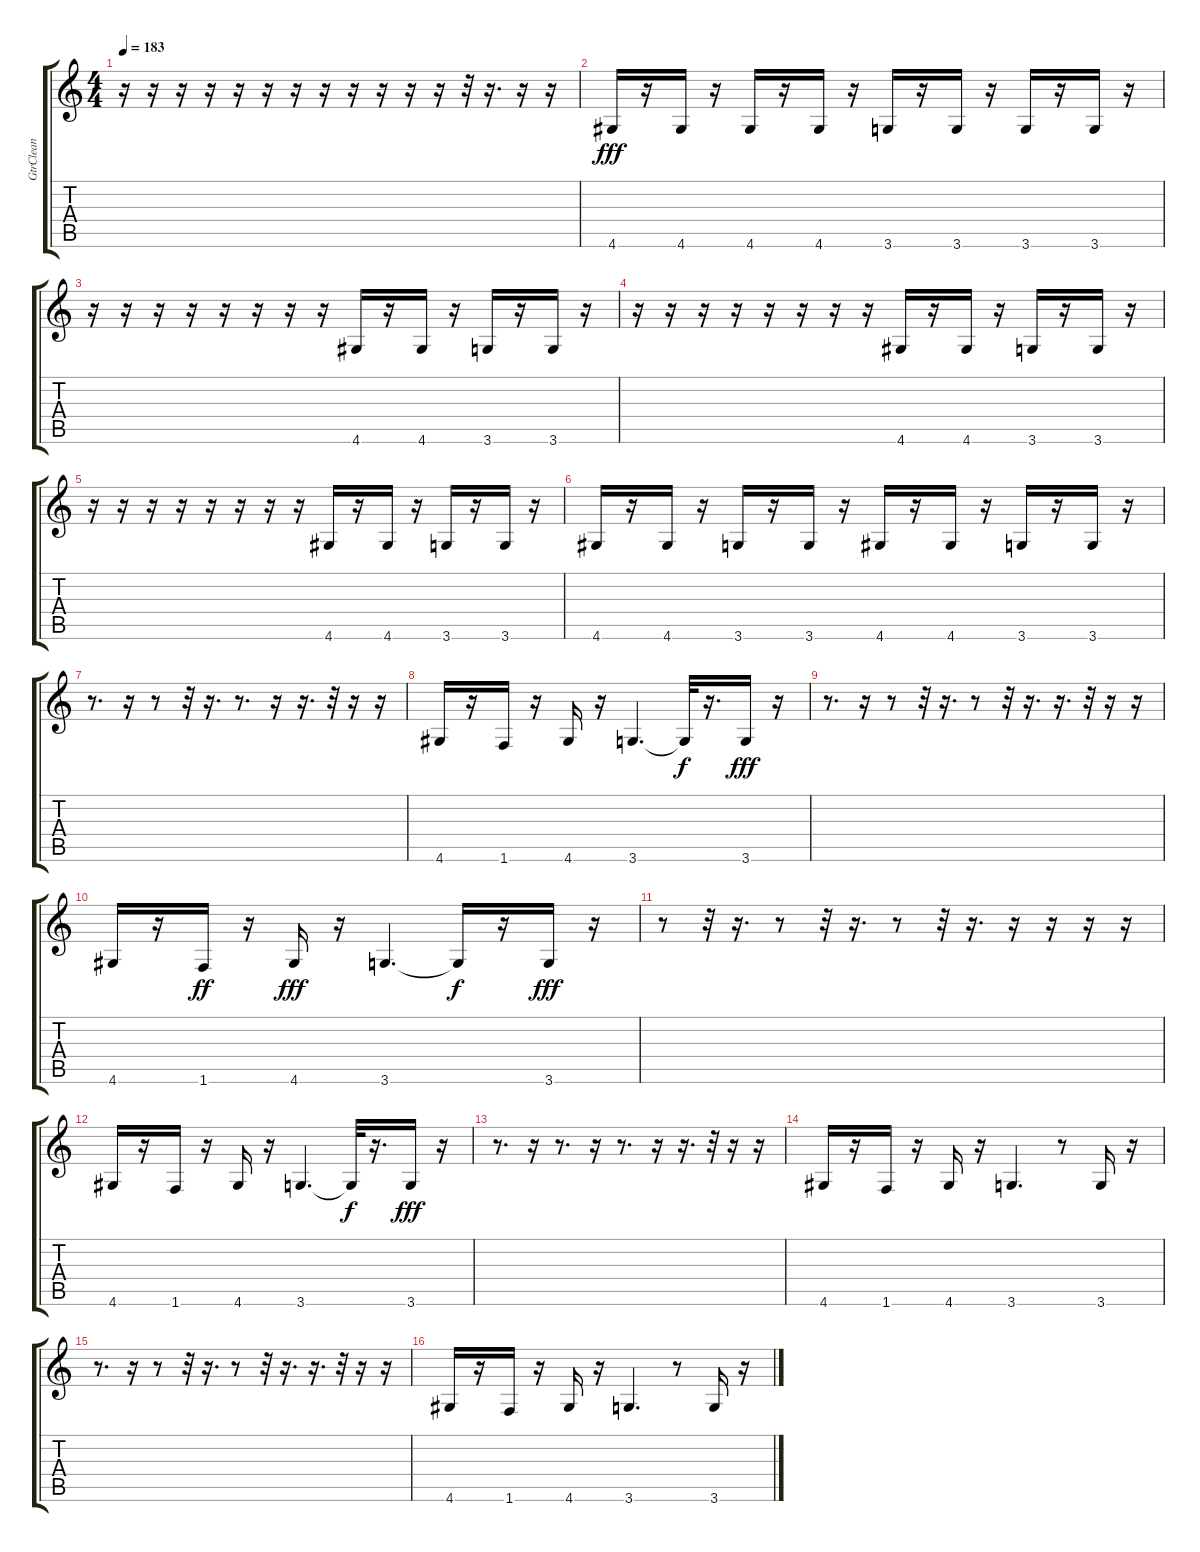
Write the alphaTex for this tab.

\track ("GtrClean" "GtrClean") {instrument electricguitarclean}
\staff {score tabs}
\tuning (E4 B3 G3 D3 A2 E2) {hide}
\ts (4 4)
\tempo 183
\clef g2
\ks c
r.16{dy fff} r.16 r.16 r.16 r.16 r.16 r.16 r.16 r.16 r.16 r.16 r.16 r.32 r.16{d} r.16 r.16 |
4.6.16 r.16 4.6.16 r.16 4.6.16 r.16 4.6.16 r.16 3.6.16 r.16 3.6.16 r.16 3.6.16 r.16 3.6.16 r.16 |
r.16 r.16 r.16 r.16 r.16 r.16 r.16 r.16 4.6.16 r.16 4.6.16 r.16 3.6.16 r.16 3.6.16 r.16 |
r.16 r.16 r.16 r.16 r.16 r.16 r.16 r.16 4.6.16 r.16 4.6.16 r.16 3.6.16 r.16 3.6.16 r.16 |
r.16 r.16 r.16 r.16 r.16 r.16 r.16 r.16 4.6.16 r.16 4.6.16 r.16 3.6.16 r.16 3.6.16 r.16 |
4.6.16 r.16 4.6.16 r.16 3.6.16 r.16 3.6.16 r.16 4.6.16 r.16 4.6.16 r.16 3.6.16 r.16 3.6.16 r.16 |
r.8{d} r.16 r.8 r.32 r.16{d} r.8{d} r.16 r.16{d} r.32 r.16 r.16 |
4.6.16 r.16 1.6.16 r.16 4.6.16 r.16 3.6.4{d} 3.6{t}.32{dy f} r.16{d} 3.6.16{dy fff} r.16 |
r.8{d} r.16 r.8 r.32 r.16{d} r.8 r.32 r.16{d} r.16{d} r.32 r.16 r.16 |
4.6.16 r.16 1.6.16{dy ff} r.16 4.6.16{dy fff} r.16 3.6.4{d} 3.6{t}.16{dy f} r.16 3.6.16{dy fff} r.16 |
r.8 r.32 r.16{d} r.8 r.32 r.16{d} r.8 r.32 r.16{d} r.16 r.16 r.16 r.16 |
4.6.16 r.16 1.6.16 r.16 4.6.16 r.16 3.6.4{d} 3.6{t}.32{dy f} r.16{d} 3.6.16{dy fff} r.16 |
r.8{d} r.16 r.8{d} r.16 r.8{d} r.16 r.16{d} r.32 r.16 r.16 |
4.6.16 r.16 1.6.16 r.16 4.6.16 r.16 3.6.4{d} r.8 3.6.16 r.16 |
r.8{d} r.16 r.8 r.32 r.16{d} r.8 r.32 r.16{d} r.16{d} r.32 r.16 r.16 |
4.6.16 r.16 1.6.16 r.16 4.6.16 r.16 3.6.4{d} r.8 3.6.16 r.16
